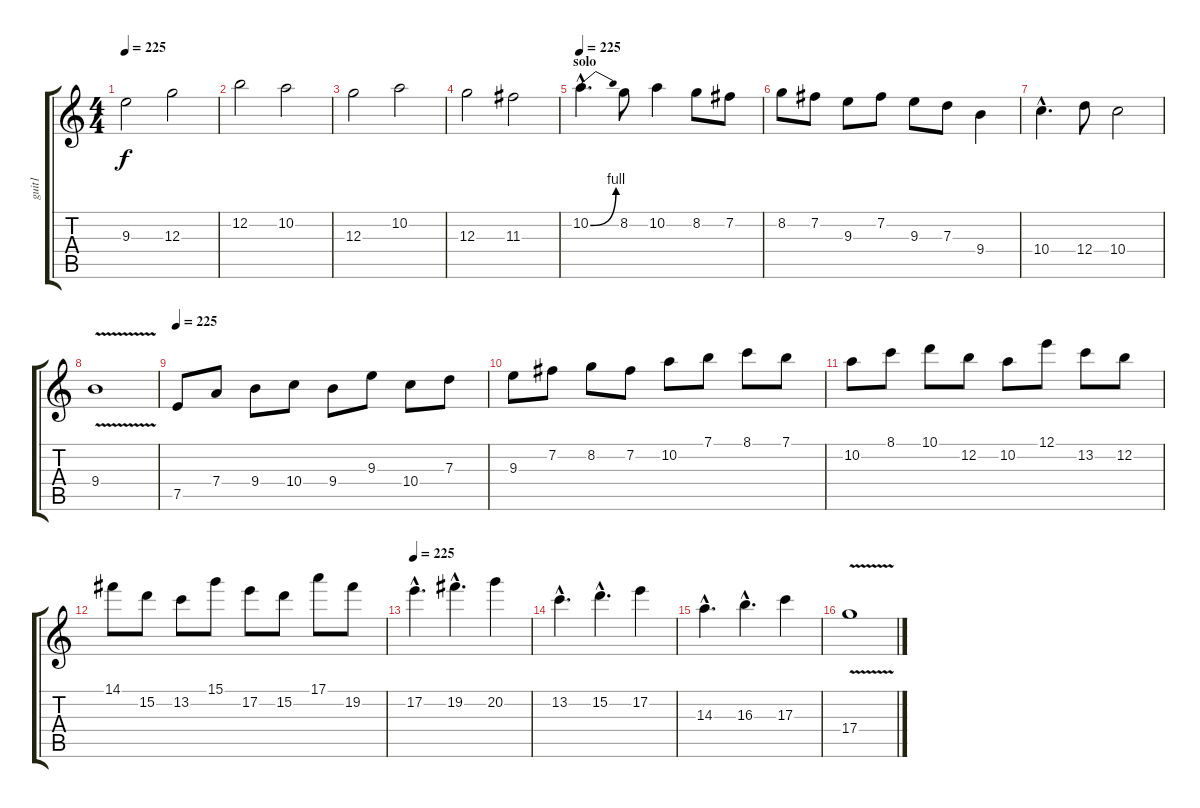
\track ("guit1" "guit1") {instrument distortionguitar}
\staff {score tabs}
\tuning (E4 B3 G3 D3 A2 E2) {hide}
\ts (4 4)
\tempo 225
\clef g2
\ks c
9.3.2{dy f} 12.3.2 |
12.2.2 10.2.2 |
12.3.2 10.2.2 |
12.3.2 11.3.2 |
\section ("" "solo")
\tempo 225
10.2{be (bend 0 0 60 4) hac}.4{d} 8.2.8 10.2.4 8.2.8 7.2.8 |
8.2.8 7.2.8 9.3.8 7.2.8 9.3.8 7.3.8 9.4.4 |
10.4{hac}.4{d} 12.4.8 10.4.2 |
9.4{v}.1 |
\tempo 225
7.5.8 7.4.8 9.4.8 10.4.8 9.4.8 9.3.8 10.4.8 7.3.8 |
9.3.8 7.2.8 8.2.8 7.2.8 10.2.8 7.1.8 8.1.8 7.1.8 |
10.2.8 8.1.8 10.1.8 12.2.8 10.2.8 12.1.8 13.2.8 12.2.8 |
14.1.8 15.2.8 13.2.8 15.1.8 17.2.8 15.2.8 17.1.8 19.2.8 |
\tempo 225
17.2{hac}.4{d} 19.2{hac}.4{d} 20.2.4 |
13.2{hac}.4{d} 15.2{hac}.4{d} 17.2.4 |
14.3{hac}.4{d} 16.3{hac}.4{d} 17.3.4 |
17.4{v}.1
